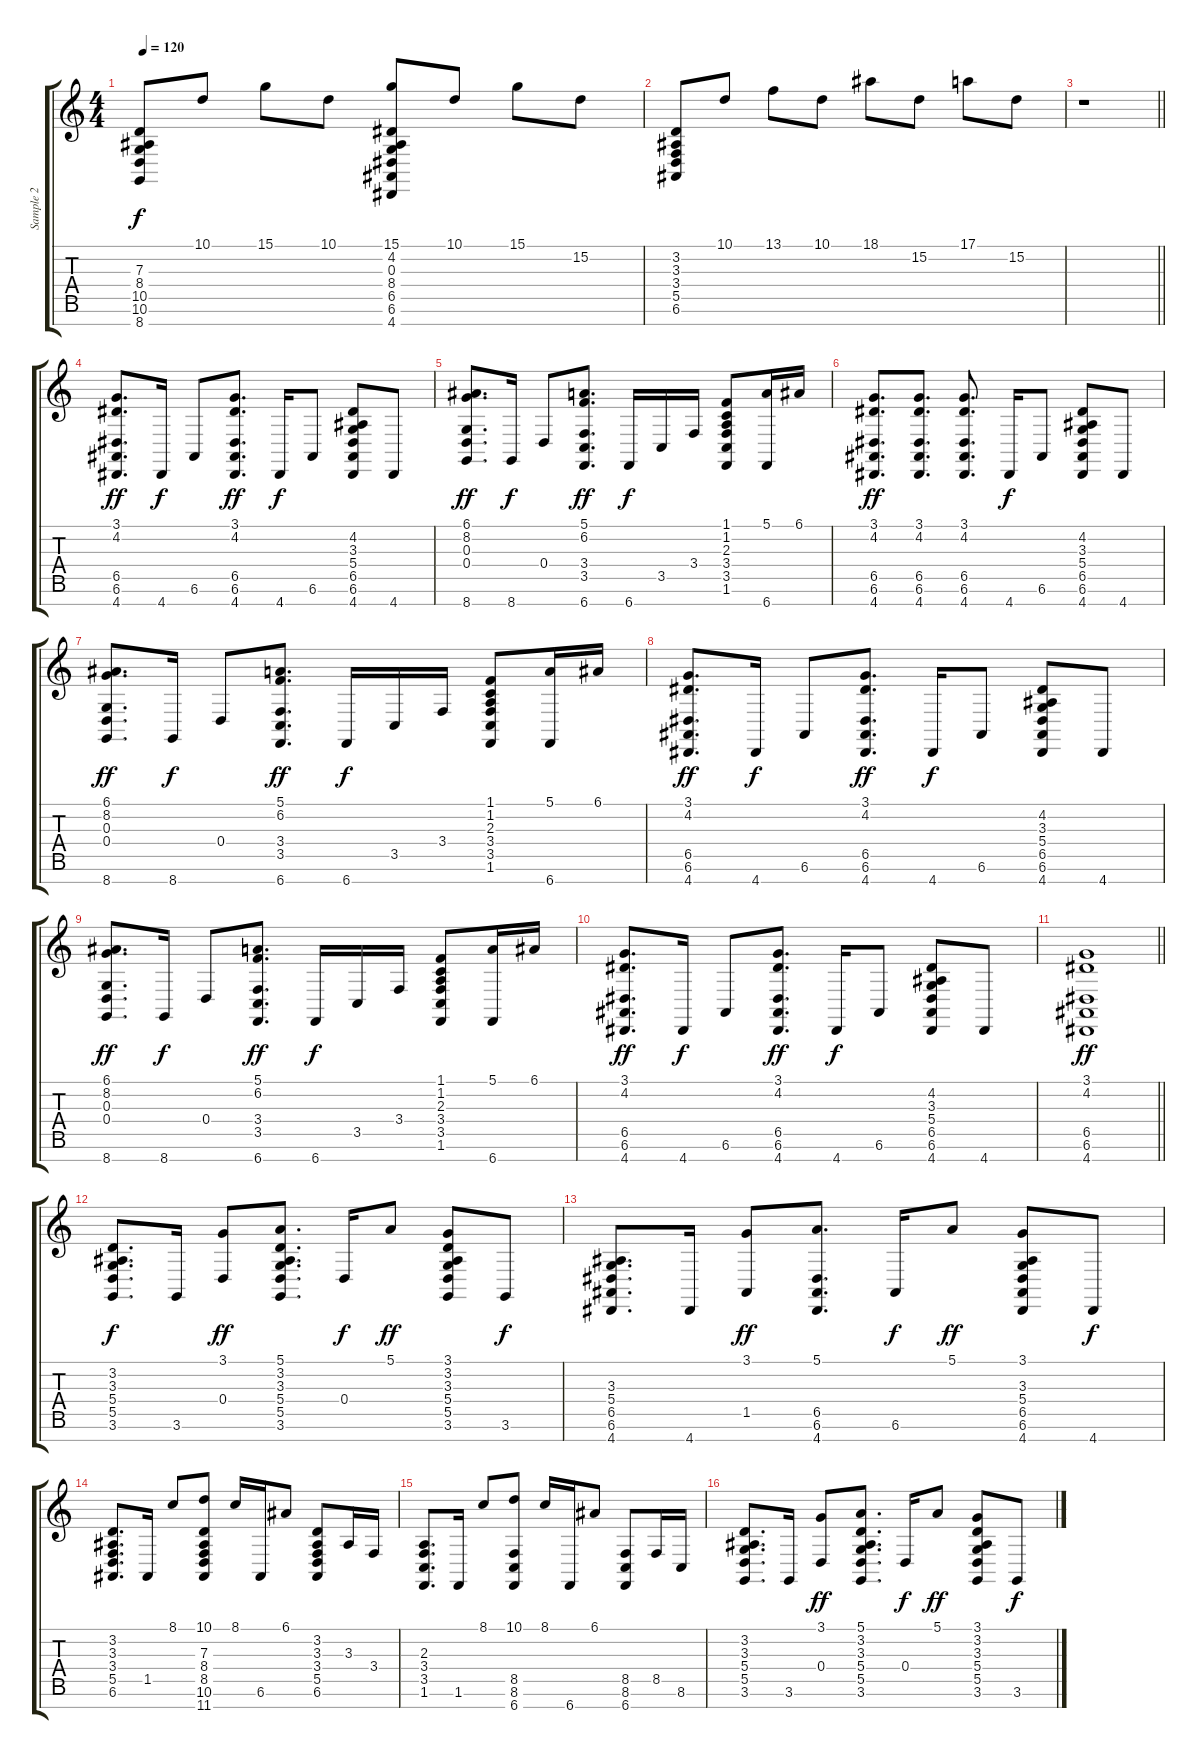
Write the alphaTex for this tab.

\track ("Sample 2" "Sample 2") {instrument electricgrandpiano}
\staff {score tabs}
\tuning (E4 B3 G3 D3 A2 E2 B1) {hide}
\ts (4 4)
\tempo 120
\clef g2
\ks c
(7.3 8.4 10.5 10.6 8.7).8{dy f} 10.1.8 15.1.8 10.1.8 (15.1 4.2 0.3 8.4 6.5 6.6 4.7).8 10.1.8 15.1.8 15.2.8 |
(3.2 3.3 3.4 5.5 6.6).8 10.1.8 13.1.8 10.1.8 18.1.8 15.2.8 17.1.8 15.2.8 |
\barLineRight lightlight
r.1 |
\section ("" " ")
(3.1 4.2 6.5 6.6 4.7).8{d dy ff} 4.7.16{dy f} 6.6.8 (3.1 4.2 6.5 6.6 4.7).8{d dy ff} 4.7.16{dy f} 6.6.8 (4.2 3.3 5.4 6.5 6.6 4.7).8 4.7.8 |
(6.1 8.2 0.3 0.4 8.7).8{d dy ff} 8.7.16{dy f} 0.4.8 (5.1 6.2 3.4 3.5 6.7).8{d dy ff} 6.7.16{dy f} 3.5.16 3.4.16 (1.1 1.2 2.3 3.4 3.5 1.6).8 (5.1 6.7).16 6.1.16 |
(3.1 4.2 6.5 6.6 4.7).8{d dy ff} (3.1 4.2 6.5 6.6 4.7).8{d} (3.1 4.2 6.5 6.6 4.7).8{d} 4.7.16{dy f} 6.6.8 (4.2 3.3 5.4 6.5 6.6 4.7).8 4.7.8 |
(6.1 8.2 0.3 0.4 8.7).8{d dy ff} 8.7.16{dy f} 0.4.8 (5.1 6.2 3.4 3.5 6.7).8{d dy ff} 6.7.16{dy f} 3.5.16 3.4.16 (1.1 1.2 2.3 3.4 3.5 1.6).8 (5.1 6.7).16 6.1.16 |
(3.1 4.2 6.5 6.6 4.7).8{d dy ff} 4.7.16{dy f} 6.6.8 (3.1 4.2 6.5 6.6 4.7).8{d dy ff} 4.7.16{dy f} 6.6.8 (4.2 3.3 5.4 6.5 6.6 4.7).8 4.7.8 |
(6.1 8.2 0.3 0.4 8.7).8{d dy ff} 8.7.16{dy f} 0.4.8 (5.1 6.2 3.4 3.5 6.7).8{d dy ff} 6.7.16{dy f} 3.5.16 3.4.16 (1.1 1.2 2.3 3.4 3.5 1.6).8 (5.1 6.7).16 6.1.16 |
(3.1 4.2 6.5 6.6 4.7).8{d dy ff} 4.7.16{dy f} 6.6.8 (3.1 4.2 6.5 6.6 4.7).8{d dy ff} 4.7.16{dy f} 6.6.8 (4.2 3.3 5.4 6.5 6.6 4.7).8 4.7.8 |
\barLineRight lightlight
(3.1 4.2 6.5 6.6 4.7).1{dy ff} |
\section ("" " ")
(3.2 3.3 5.4 5.5 3.6).8{d dy f} 3.6.16 (3.1 0.4).8{dy ff} (5.1 3.2 3.3 5.4 5.5 3.6).8{d} 0.4.16{dy f} 5.1.8{dy ff} (3.1 3.2 3.3 5.4 5.5 3.6).8 3.6.8{dy f} |
(3.3 5.4 6.5 6.6 4.7).8{d} 4.7.16 (3.1 1.5).8{dy ff} (5.1 6.5 6.6 4.7).8{d} 6.6.16{dy f} 5.1.8{dy ff} (3.1 3.3 5.4 6.5 6.6 4.7).8 4.7.8{dy f} |
(3.2 3.3 3.4 5.5 6.6).8{d} 1.5.16 8.1.8 (10.1 7.3 8.4 8.5 10.6 11.7).8 8.1.16 6.6.16 6.1.8 (3.2 3.3 3.4 5.5 6.6).8 3.3.16 3.4.16 |
(2.3 3.4 3.5 1.6).8{d} 1.6.16 8.1.8 (10.1 8.5 8.6 6.7).8 8.1.16 6.7.16 6.1.8 (8.5 8.6 6.7).8 8.5.16 8.6.16 |
(3.2 3.3 5.4 5.5 3.6).8{d} 3.6.16 (3.1 0.4).8{dy ff} (5.1 3.2 3.3 5.4 5.5 3.6).8{d} 0.4.16{dy f} 5.1.8{dy ff} (3.1 3.2 3.3 5.4 5.5 3.6).8 3.6.8{dy f}
